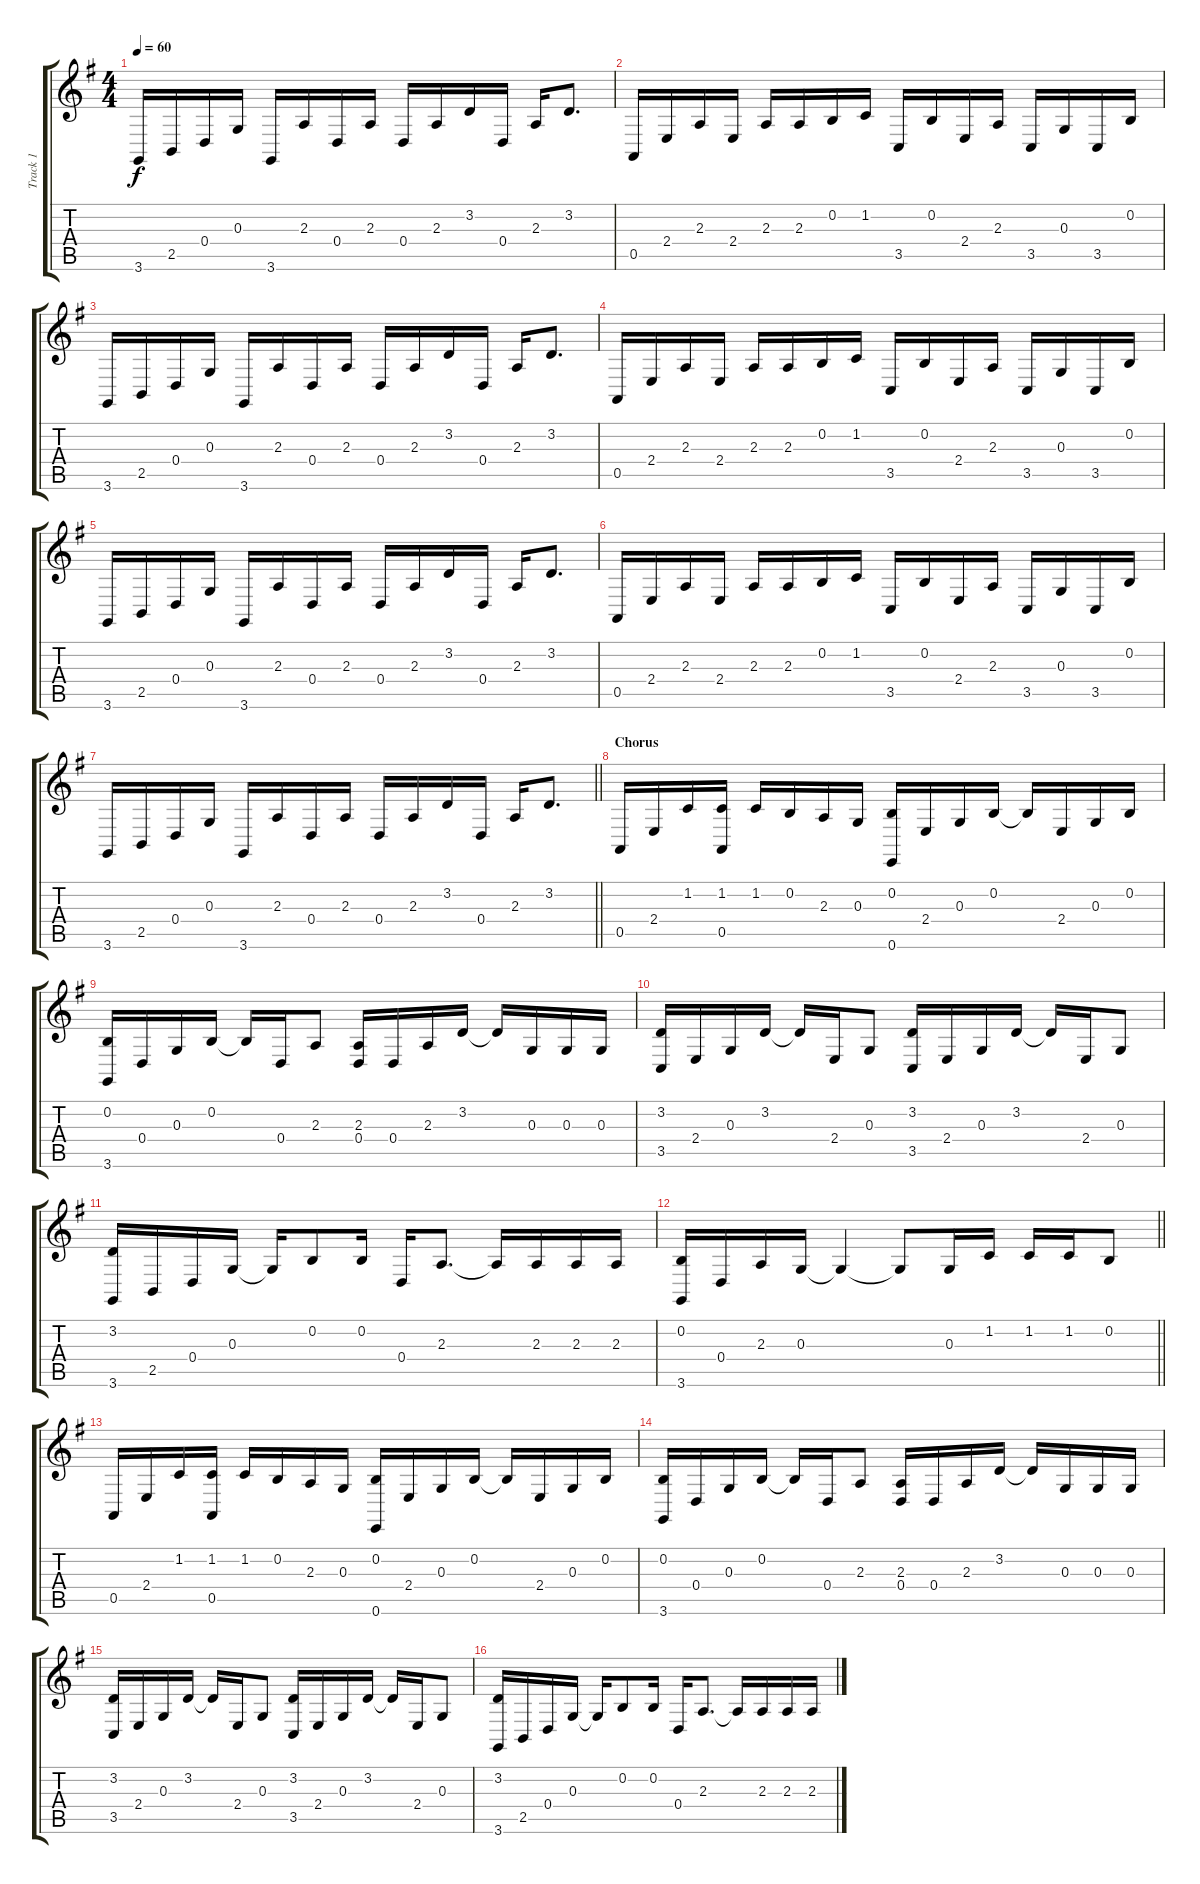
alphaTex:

\track ("Track 1" "Track 1") {instrument brightacousticpiano}
\staff {score tabs}
\tuning (E4 B3 G3 D3 A2 E2) {hide}
\ts (4 4)
\tempo 60
\clef g2
\ks g
3.6.16{dy f} 2.5.16 0.4.16 0.3.16 3.6.16 2.3.16 0.4.16 2.3.16 0.4.16 2.3.16 3.2.16 0.4.16 2.3.16 3.2.8{d} |
0.5.16 2.4.16 2.3.16 2.4.16 2.3.16 2.3.16 0.2.16 1.2.16 3.5.16 0.2.16 2.4.16 2.3.16 3.5.16 0.3.16 3.5.16 0.2.16 |
3.6.16 2.5.16 0.4.16 0.3.16 3.6.16 2.3.16 0.4.16 2.3.16 0.4.16 2.3.16 3.2.16 0.4.16 2.3.16 3.2.8{d} |
0.5.16 2.4.16 2.3.16 2.4.16 2.3.16 2.3.16 0.2.16 1.2.16 3.5.16 0.2.16 2.4.16 2.3.16 3.5.16 0.3.16 3.5.16 0.2.16 |
3.6.16 2.5.16 0.4.16 0.3.16 3.6.16 2.3.16 0.4.16 2.3.16 0.4.16 2.3.16 3.2.16 0.4.16 2.3.16 3.2.8{d} |
0.5.16 2.4.16 2.3.16 2.4.16 2.3.16 2.3.16 0.2.16 1.2.16 3.5.16 0.2.16 2.4.16 2.3.16 3.5.16 0.3.16 3.5.16 0.2.16 |
\barLineRight lightlight
3.6.16 2.5.16 0.4.16 0.3.16 3.6.16 2.3.16 0.4.16 2.3.16 0.4.16 2.3.16 3.2.16 0.4.16 2.3.16 3.2.8{d} |
\section ("" "Chorus")
0.5.16 2.4.16 1.2.16 (1.2 0.5).16 1.2.16 0.2.16 2.3.16 0.3.16 (0.2 0.6).16 2.4.16 0.3.16 0.2.16 0.2{t}.16 2.4.16 0.3.16 0.2.16 |
(0.2 3.6).16 0.4.16 0.3.16 0.2.16 0.2{t}.16 0.4.16 2.3.8 (2.3 0.4).16 0.4.16 2.3.16 3.2.16 3.2{t}.16 0.3.16 0.3.16 0.3.16 |
(3.2 3.5).16 2.4.16 0.3.16 3.2.16 3.2{t}.16 2.4.16 0.3.8 (3.2 3.5).16 2.4.16 0.3.16 3.2.16 3.2{t}.16 2.4.16 0.3.8 |
(3.2 3.6).16 2.5.16 0.4.16 0.3.16 0.3{t}.16 0.2.8 0.2.16 0.4.16 2.3.8{d} 2.3{t}.16 2.3.16 2.3.16 2.3.16 |
\barLineRight lightlight
(0.2 3.6).16 0.4.16 2.3.16 0.3.16 0.3{t}.4 0.3{t}.8 0.3.16 1.2.16 1.2.16 1.2.16 0.2.8 |
0.5.16 2.4.16 1.2.16 (1.2 0.5).16 1.2.16 0.2.16 2.3.16 0.3.16 (0.2 0.6).16 2.4.16 0.3.16 0.2.16 0.2{t}.16 2.4.16 0.3.16 0.2.16 |
(0.2 3.6).16 0.4.16 0.3.16 0.2.16 0.2{t}.16 0.4.16 2.3.8 (2.3 0.4).16 0.4.16 2.3.16 3.2.16 3.2{t}.16 0.3.16 0.3.16 0.3.16 |
(3.2 3.5).16 2.4.16 0.3.16 3.2.16 3.2{t}.16 2.4.16 0.3.8 (3.2 3.5).16 2.4.16 0.3.16 3.2.16 3.2{t}.16 2.4.16 0.3.8 |
(3.2 3.6).16 2.5.16 0.4.16 0.3.16 0.3{t}.16 0.2.8 0.2.16 0.4.16 2.3.8{d} 2.3{t}.16 2.3.16 2.3.16 2.3.16
